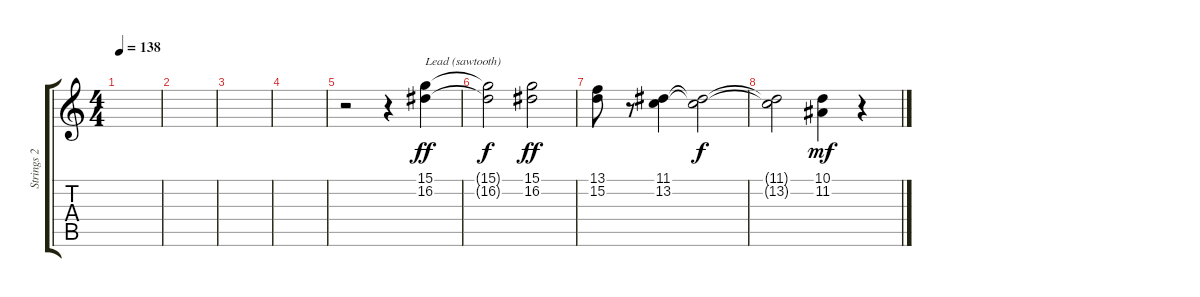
\track ("Strings 2" "Strings 2") {instrument stringensemble2}
\staff {score tabs}
\tuning (E4 B3 G3 D3 A2 E2) {hide}
\ts (4 4)
\tempo 138
\clef g2
\ks c
|
|
|
|
r.2 r.4 (15.1 16.2).4{txt "Lead (sawtooth)" dy ff volume 13 instrument lead2sawtooth} |
(15.1{t} 16.2{t}).2{dy f} (15.1 16.2).2{dy ff} |
(13.1 15.2).8 r.8 (11.1 13.2).4 (11.1{t} 13.2{t}).2{dy f} |
(11.1{t} 13.2{t}).2 (10.1 11.2).4{dy mf} r.4
